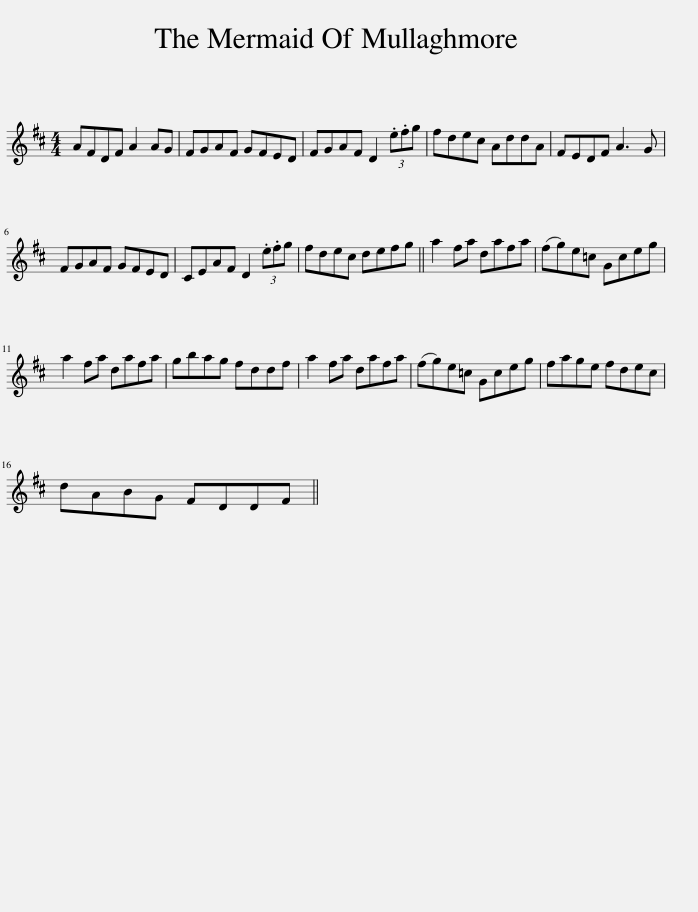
X:1
L:1/8
M:4/4
I:linebreak $
K:D
V:1 treble
V:1
 AFDF A2 AG | FGAF GFED | FGAF D2 (3.e.fg | fdec AddA | FEDF A3 G |$ %5
 FGAF GFED | CEAF D2 (3.e.fg | fdec defg || a2 fa dafa | (fg)e=c Gceg |$ %10
 a2 fa dafa | gbag fddf | a2 fa dafa | (fg)e=c Gceg | fage fdec |$ %15
 dABG FDDF || %16
